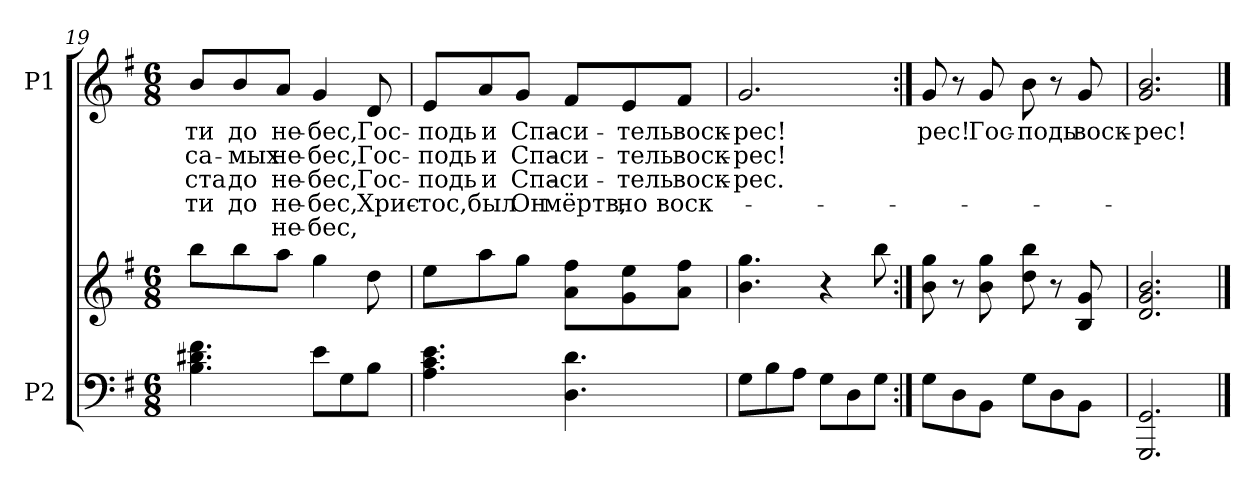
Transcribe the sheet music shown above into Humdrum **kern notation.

**kern	**kern	**kern	**text	**text	**text	**text	**text
*part2	*part2	*part1	*part1	*part1	*part1	*part1	*part1
*staff3	*staff2	*staff1	*staff1	*staff1	*staff1	*staff1	*staff1
*I"P2	*	*I"P1	*	*	*	*	*
*clefF4	*clefG2	*clefG2	*	*	*	*	*
*k[f#]	*k[f#]	*k[f#]	*	*	*	*	*
*G:	*G:	*G:	*	*	*	*	*
*M6/8	*M6/8	*M6/8	*	*	*	*	*
=19	=19	=19	=19	=19	=19	=19	=19
!	!	!	!LO:LY:b:color=#000000	!LO:LY:b:color=#000000	!LO:LY:b:color=#000000	!LO:LY:b:color=#000000	!
4.Bi\ 4.d#Xi 4.f#i	8bbi\L	8bi/L	-ти	са-	-ста	-ти	.
!	!	!	!LO:LY:b:color=#000000	!LO:LY:b:color=#000000	!LO:LY:b:color=#000000	!LO:LY:b:color=#000000	!
.	8bbi\	8bi/	до	-мых	до	до	.
!	!	!	!LO:LY:b:color=#000000	!LO:LY:b:color=#000000	!LO:LY:b:color=#000000	!LO:LY:b:color=#000000	!LO:LY:b:color=#000000
.	8aai\J	8ai/J	не-	не-	-не-	не-	не-
!	!	!	!LO:LY:b:color=#000000	!LO:LY:b:color=#000000	!LO:LY:b:color=#000000	!LO:LY:b:color=#000000	!LO:LY:b:color=#000000
8ei\L	4ggi\	4gi/	-бес,	-бес,	бес,	-бес,	-бес,
8Gi\	.	.	.	.	.	.	.
!	!	!	!LO:LY:b:color=#000000	!LO:LY:b:color=#000000	!LO:LY:b:color=#000000	!LO:LY:b:color=#000000	!
8Bi\J	8ddi\	8di/	Гос-	Гос-	Гос-	Хрис-	.
!!LO:LB:g=z
=20	=20	=20	=20	=20	=20	=20	=20
!	!	!	!LO:LY:b:color=#000000	!LO:LY:b:color=#000000	!LO:LY:b:color=#000000	!LO:LY:b:color=#000000	!
4.Ai\ 4.ci 4.ei	8eei\L	8ei/L	-подь	-подь	-подь	-тос,	.
!	!	!	!LO:LY:b:color=#000000	!LO:LY:b:color=#000000	!LO:LY:b:color=#000000	!LO:LY:b:color=#000000	!
.	8aai\	8ai/	и	и	и	был	.
!	!	!	!LO:LY:b:color=#000000	!LO:LY:b:color=#000000	!LO:LY:b:color=#000000	!LO:LY:b:color=#000000	!
.	8ggi\J	8gi/J	Спа-	Спа-	Спа-	Он	.
!	!	!	!LO:LY:b:color=#000000	!LO:LY:b:color=#000000	!LO:LY:b:color=#000000	!LO:LY:b:color=#000000	!
4.Di\ 4.di	8ai\ 8ff#iL	8f#i/L	-си-	-си-	-си-	мёртв,	.
!	!	!	!LO:LY:b:color=#000000	!LO:LY:b:color=#000000	!LO:LY:b:color=#000000	!LO:LY:b:color=#000000	!
.	8gi\ 8eei	8ei/	-тель	-тель	-тель	но	.
!	!	!	!LO:LY:b:color=#000000	!LO:LY:b:color=#000000	!LO:LY:b:color=#000000	!LO:LY:b:color=#000000	!
.	8ai\ 8ff#iJ	8f#i/J	воск-	воск-	воск-	воск-	.
=21	=21	=21	=21	=21	=21	=21	=21
!	!	!	!LO:LY:b:color=#000000	!LO:LY:b:color=#000000	!LO:LY:b:color=#000000	!	!
8Gi\L	4.bi\ 4.ggi	2.gi/	-рес!	-рес!	-рес.	.	.
8Bi\	.	.	.	.	.	.	.
8Ai\J	.	.	.	.	.	.	.
8Gi\L	4r	.	.	.	.	.	.
8Di\	.	.	.	.	.	.	.
8Gi\J	8bbi\	.	.	.	.	.	.
=22:|!	=22:|!	=22:|!	=22:|!	=22:|!	=22:|!	=22:|!	=22:|!
!	!	!	!LO:LY:b:color=#000000	!	!	!	!
8Gi\L	8bi\ 8ggi	8gi/	-рес!	.	.	.	.
8Di\	8r	8r	.	.	.	.	.
!	!	!	!LO:LY:b:color=#000000	!	!	!	!
8BBi\J	8bi\ 8ggi	8gi/	Гос-	.	.	.	.
!	!	!	!LO:LY:b:color=#000000	!	!	!	!
8Gi\L	8ddi\ 8bbi	8bi\	-подь	.	.	.	.
8Di\	8r	8r	.	.	.	.	.
!	!	!	!LO:LY:b:color=#000000	!	!	!	!
8BBi\J	8Bi/ 8gi	8gi/	воск-	.	.	.	.
=23	=23	=23	=23	=23	=23	=23	=23
!	!	!	!LO:LY:b:color=#000000	!	!	!	!
2.GGGi/ 2.GGi	2.di/ 2.gi 2.bi	2.gi/ 2.bi	-рес!	.	.	.	.
==	==	==	==	==	==	==	==
*-	*-	*-	*-	*-	*-	*-	*-
